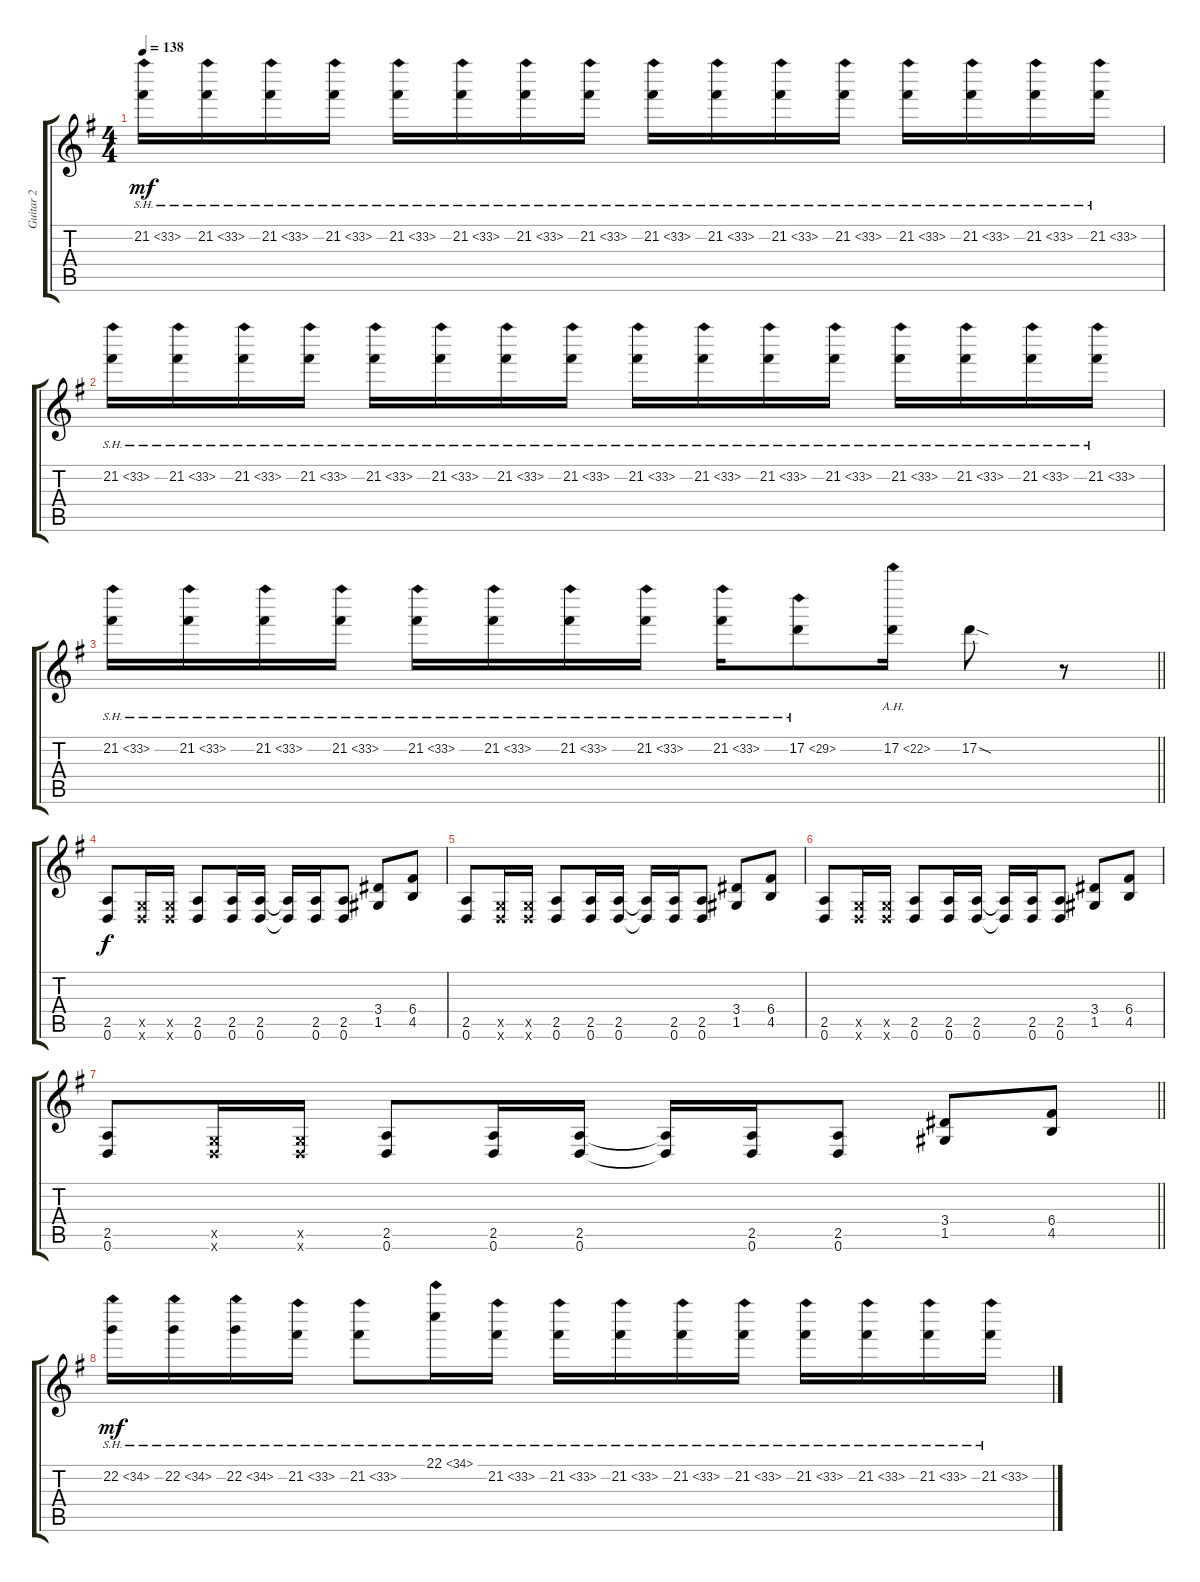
\track ("Guitar 2" "Guitar 2") {instrument overdrivenguitar}
\staff {score tabs}
\tuning (D4 A3 F3 C3 G2 D2) {hide}
\ts (4 4)
\tempo 138
\clef g2
\ks eminor
21.2{sh 12}.16{dy mf} 21.2{sh 12}.16 21.2{sh 12}.16 21.2{sh 12}.16 21.2{sh 12}.16 21.2{sh 12}.16 21.2{sh 12}.16 21.2{sh 12}.16 21.2{sh 12}.16 21.2{sh 12}.16 21.2{sh 12}.16 21.2{sh 12}.16 21.2{sh 12}.16 21.2{sh 12}.16 21.2{sh 12}.16 21.2{sh 12}.16 |
21.2{sh 12}.16 21.2{sh 12}.16 21.2{sh 12}.16 21.2{sh 12}.16 21.2{sh 12}.16 21.2{sh 12}.16 21.2{sh 12}.16 21.2{sh 12}.16 21.2{sh 12}.16 21.2{sh 12}.16 21.2{sh 12}.16 21.2{sh 12}.16 21.2{sh 12}.16 21.2{sh 12}.16 21.2{sh 12}.16 21.2{sh 12}.16 |
\barLineRight lightlight
21.2{sh 12}.16 21.2{sh 12}.16 21.2{sh 12}.16 21.2{sh 12}.16 21.2{sh 12}.16 21.2{sh 12}.16 21.2{sh 12}.16 21.2{sh 12}.16 21.2{sh 12}.16 17.2{sh 12}.8 17.2{ah 5}.16 17.2{sod}.8 r.8 |
(2.5 0.6).8{dy f} (0.5{x} 0.6{x}).16 (0.5{x} 0.6{x}).16 (2.5 0.6).8 (2.5 0.6).16 (2.5 0.6).16 (2.5{t} 0.6{t}).16 (2.5 0.6).16 (2.5 0.6).8 (3.4 1.5).8 (6.4 4.5).8 |
(2.5 0.6).8 (0.5{x} 0.6{x}).16 (0.5{x} 0.6{x}).16 (2.5 0.6).8 (2.5 0.6).16 (2.5 0.6).16 (2.5{t} 0.6{t}).16 (2.5 0.6).16 (2.5 0.6).8 (3.4 1.5).8 (6.4 4.5).8 |
(2.5 0.6).8 (0.5{x} 0.6{x}).16 (0.5{x} 0.6{x}).16 (2.5 0.6).8 (2.5 0.6).16 (2.5 0.6).16 (2.5{t} 0.6{t}).16 (2.5 0.6).16 (2.5 0.6).8 (3.4 1.5).8 (6.4 4.5).8 |
\barLineRight lightlight
(2.5 0.6).8 (0.5{x} 0.6{x}).16 (0.5{x} 0.6{x}).16 (2.5 0.6).8 (2.5 0.6).16 (2.5 0.6).16 (2.5{t} 0.6{t}).16 (2.5 0.6).16 (2.5 0.6).8 (3.4 1.5).8 (6.4 4.5).8 |
22.2{sh 12}.16{dy mf} 22.2{sh 12}.16 22.2{sh 12}.16 21.2{sh 12}.16 21.2{sh 12}.8 22.1{sh 12}.16 21.2{sh 12}.16 21.2{sh 12}.16 21.2{sh 12}.16 21.2{sh 12}.16 21.2{sh 12}.16 21.2{sh 12}.16 21.2{sh 12}.16 21.2{sh 12}.16 21.2{sh 12}.16
